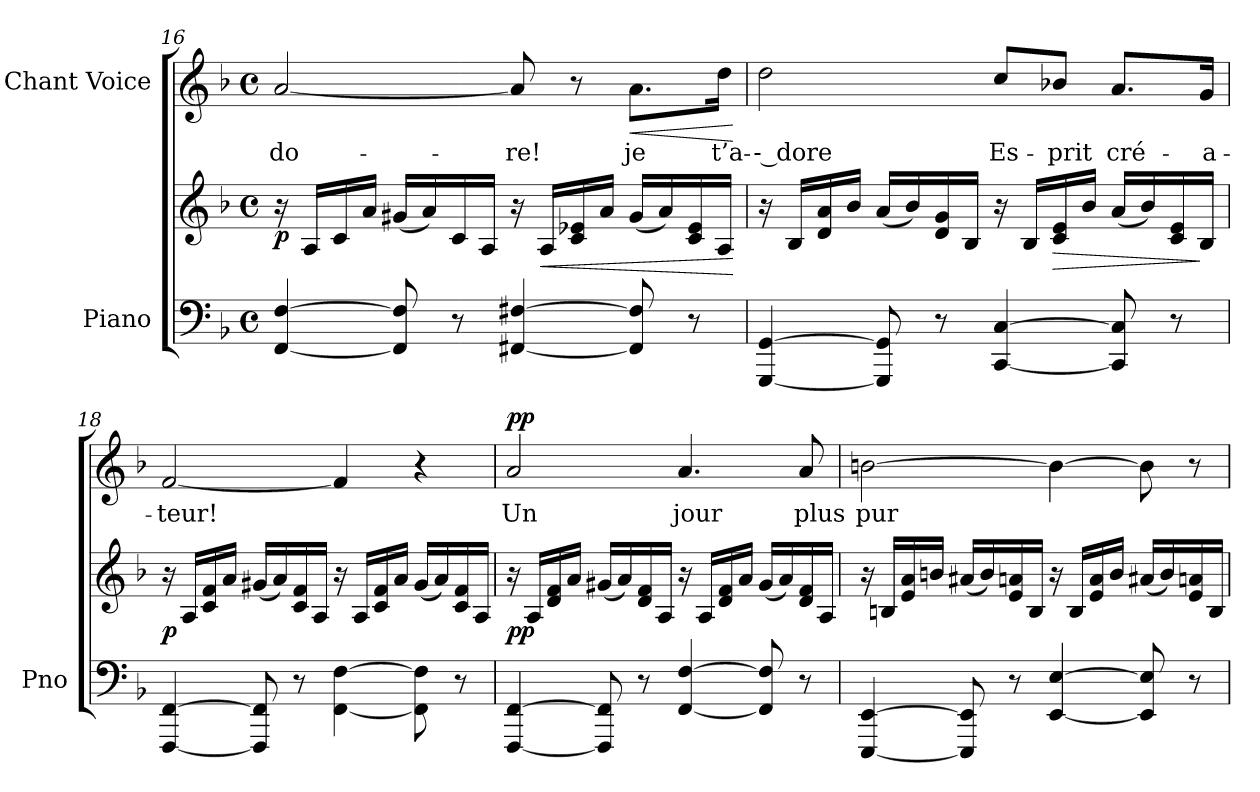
**kern	**kern	**dynam	**kern	**text	**dynam
*part2	*part2	*part2	*part1	*part1	*part1
*staff3	*staff2	*staff2/3	*staff1	*staff1	*staff1
*I"Piano	*	*	*I"Chant Voice	*	*
*I'Pno	*	*	*	*	*
*clefF4	*clefG2	*	*clefG2	*	*
*k[b-]	*k[b-]	*	*k[b-]	*	*
*M4/4	*M4/4	*	*M4/4	*	*
*met(c)	*met(c)	*	*met(c)	*	*
=16	=16	=16	=16	=16	=16
!	!	!LO:DY:b	!	!	!
[4FF/ [4F/	16r	p	[2a/	-do-	.
.	16A/LL	.	.	.	.
.	16c/	.	.	.	.
.	16a/JJ	.	.	.	.
8FF/] 8F/]	(16g#X/LL	.	.	.	.
.	16a/)	.	.	.	.
8r	16c/	.	.	.	.
.	16A/JJ	.	.	.	.
[4FF#X/ [4F#X/	16r	.	8a/]	-re!	.
!	!	!LO:HP:b	!	!	!
.	16A/LL	<	.	.	.
.	16c/ 16e-X/	.	8r	.	.
.	16a/JJ	.	.	.	.
!	!	!	!	!	!LO:HP:b
8FF#/] 8F#/]	(16g#/LL	.	8.a\L	je	<
.	16a/)	.	.	.	.
8r	16c/ 16e-/	.	.	.	.
.	16A/JJ	.	16dd\Jk	t’a-	.
.	.	[	.	.	[
=17	=17	=17	=17	=17	=17
[4GGG/ [4GG/	16r	.	2dd\	-- dore	.
.	16B-/LL	.	.	.	.
.	16d/ 16a/	.	.	.	.
.	16b-/JJ	.	.	.	.
8GGG/] 8GG/]	(16a/LL	.	.	.	.
.	16b-/)	.	.	.	.
8r	16d/ 16g/	.	.	.	.
.	16B-/JJ	.	.	.	.
[4CC/ [4C/	16r	.	8cc/L	Es-	.
.	16B-/LL	.	.	.	.
!	!	!LO:HP:b	!	!	!
.	16c/ 16e/	>	8b-X/J	-prit	.
.	16b-/JJ	.	.	.	.
8CC/] 8C/]	(16a/LL	.	8.a/L	cré-	.
.	16b-/)	.	.	.	.
8r	16c/ 16e/	.	.	.	.
.	16B-/JJ	]	16g/Jk	-a-	.
=18	=18	=18	=18	=18	=18
!	!	!LO:DY:b	!	!	!
[4FFF/ [4FF/	16r	p	[2f/	-teur!	.
.	16A/LL	.	.	.	.
.	16c/ 16f/	.	.	.	.
.	16a/JJ	.	.	.	.
8FFF/] 8FF/]	(16g#X/LL	.	.	.	.
.	16a/)	.	.	.	.
8r	16c/ 16f/	.	.	.	.
.	16A/JJ	.	.	.	.
[4FF\ [4F\	16r	.	4f/]	.	.
.	16A/LL	.	.	.	.
.	16c/ 16f/	.	.	.	.
.	16a/JJ	.	.	.	.
8FF\] 8F\]	(16g#/LL	.	4r	.	.
.	16a/)	.	.	.	.
8r	16c/ 16f/	.	.	.	.
.	16A/JJ	.	.	.	.
=19	=19	=19	=19	=19	=19
!	!	!LO:DY:b	!	!	!LO:DY:a
[4FFF/ [4FF/	16r	pp	2a/	Un	pp
.	16A/LL	.	.	.	.
.	16d/ 16f/	.	.	.	.
.	16a/JJ	.	.	.	.
8FFF/] 8FF/]	(16g#X/LL	.	.	.	.
.	16a/)	.	.	.	.
8r	16d/ 16f/	.	.	.	.
.	16A/JJ	.	.	.	.
[4FF/ [4F/	16r	.	4.a/	jour	.
.	16A/LL	.	.	.	.
.	16d/ 16f/	.	.	.	.
.	16a/JJ	.	.	.	.
8FF/] 8F/]	(16g#/LL	.	.	.	.
.	16a/)	.	.	.	.
8r	16d/ 16f/	.	8a/	plus	.
.	16A/JJ	.	.	.	.
=20	=20	=20	=20	=20	=20
[4EEE/ [4EE/	16r	.	[2bn\	pur	.
.	16Bn/LL	.	.	.	.
.	16e/ 16a/	.	.	.	.
.	16bn/JJ	.	.	.	.
8EEE/] 8EE/]	(16a#X/LL	.	.	.	.
.	16b/)	.	.	.	.
8r	16e/ 16an/	.	.	.	.
.	16B/JJ	.	.	.	.
[4EE/ [4E/	16r	.	4b\_	.	.
.	16B/LL	.	.	.	.
.	16e/ 16a/	.	.	.	.
.	16b/JJ	.	.	.	.
8EE/] 8E/]	(16a#X/LL	.	8b\]	.	.
.	16b/)	.	.	.	.
8r	16e/ 16an/	.	8r	.	.
.	16B/JJ	.	.	.	.
=	=	=	=	=	=
*-	*-	*-	*-	*-	*-
